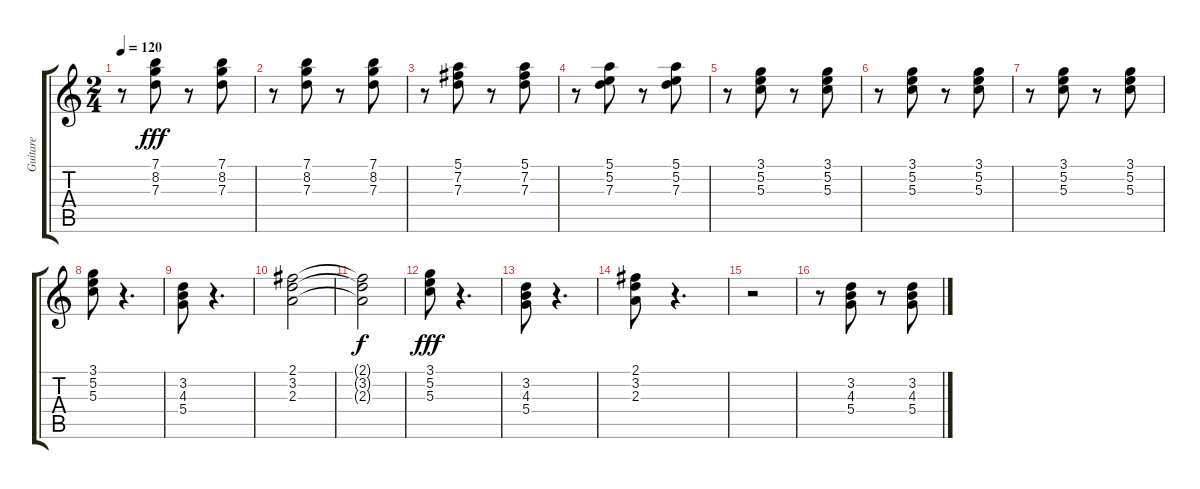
\track ("Guitare" "Guitare") {instrument electricguitarclean}
\staff {score tabs}
\tuning (E4 B3 G3 D3 A2 E2) {hide}
\ts (2 4)
\tempo 120
\clef g2
\ks c
r.8{dy fff} (7.1 8.2 7.3).8 r.8 (7.1 8.2 7.3).8 |
r.8 (7.1 8.2 7.3).8 r.8 (7.1 8.2 7.3).8 |
r.8 (5.1 7.2 7.3).8 r.8 (5.1 7.2 7.3).8 |
r.8 (5.1 5.2 7.3).8 r.8 (5.1 5.2 7.3).8 |
r.8 (3.1 5.2 5.3).8 r.8 (3.1 5.2 5.3).8 |
r.8 (3.1 5.2 5.3).8 r.8 (3.1 5.2 5.3).8 |
r.8 (3.1 5.2 5.3).8 r.8 (3.1 5.2 5.3).8 |
(3.1 5.2 5.3).8 r.4{d} |
(3.2 4.3 5.4).8 r.4{d} |
(2.1 3.2 2.3).2 |
(2.1{t} 3.2{t} 2.3{t}).2{dy f} |
(3.1 5.2 5.3).8{dy fff} r.4{d} |
(3.2 4.3 5.4).8 r.4{d} |
(2.1 3.2 2.3).8 r.4{d} |
r.2 |
r.8 (3.2 4.3 5.4).8 r.8 (3.2 4.3 5.4).8
